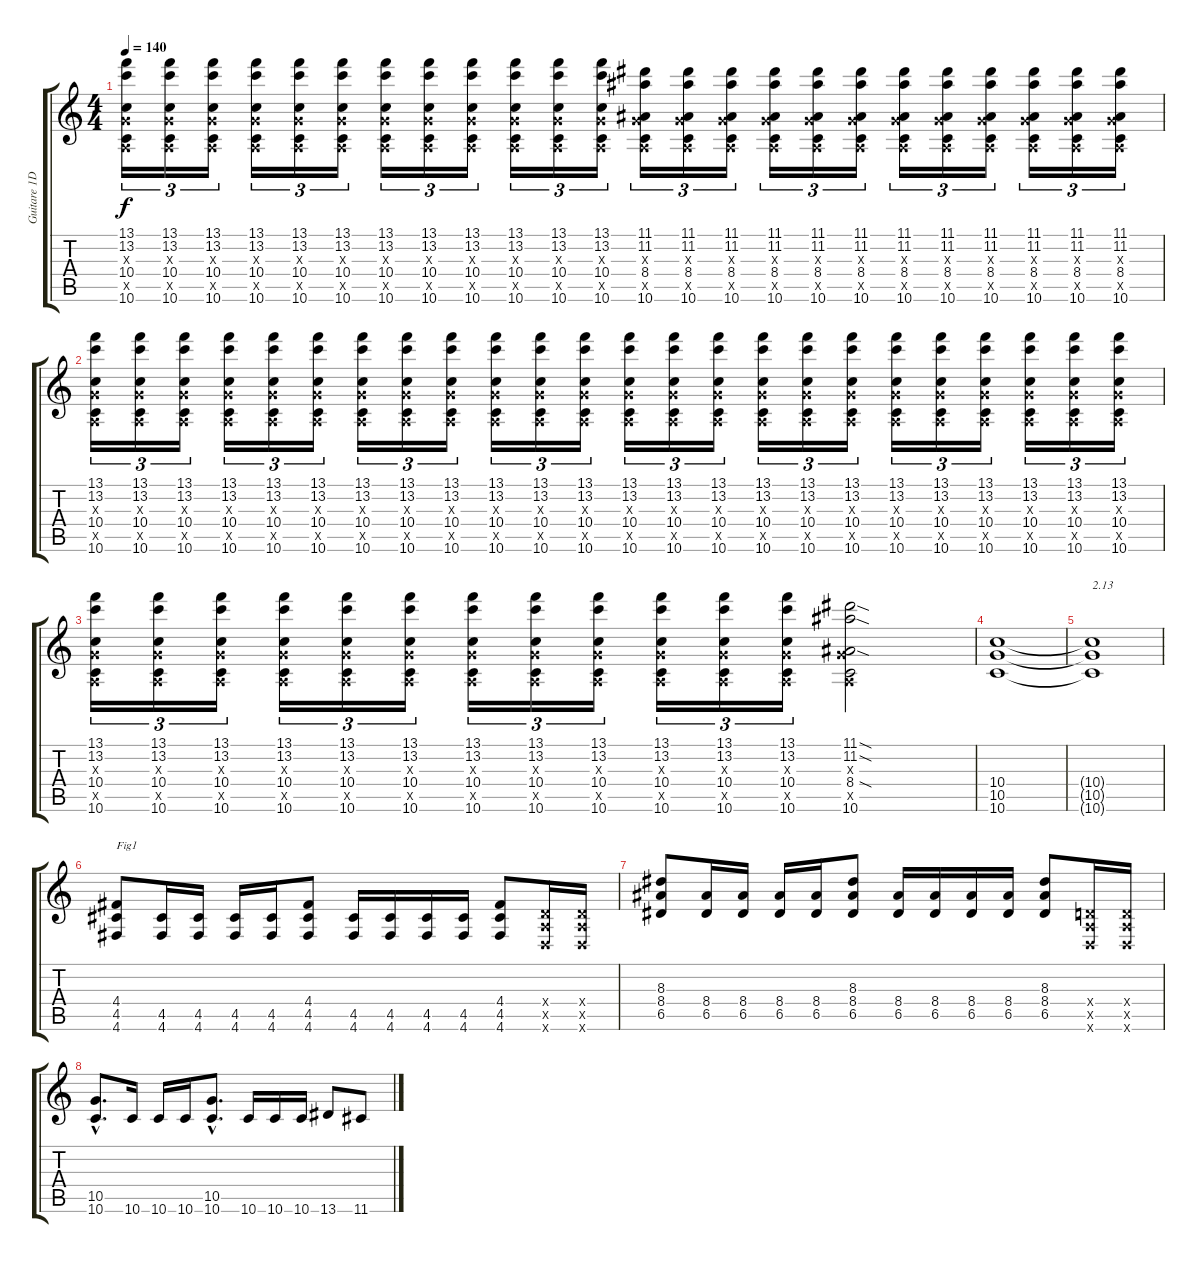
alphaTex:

\track ("Guitare 1Dr-D" "Guitare 1D") {instrument overdrivenguitar}
\staff {score tabs}
\tuning (E4 B3 G3 D3 A2 D2) {hide}
\ts (4 4)
\tempo 140
\clef g2
\ks c
(13.1 13.2 0.3{x} 10.4 0.5{x} 10.6).16{tu (3 2) dy f} (13.1 13.2 0.3{x} 10.4 0.5{x} 10.6).16{tu (3 2)} (13.1 13.2 0.3{x} 10.4 0.5{x} 10.6).16{tu (3 2)} (13.1 13.2 0.3{x} 10.4 0.5{x} 10.6).16{tu (3 2)} (13.1 13.2 0.3{x} 10.4 0.5{x} 10.6).16{tu (3 2)} (13.1 13.2 0.3{x} 10.4 0.5{x} 10.6).16{tu (3 2)} (13.1 13.2 0.3{x} 10.4 0.5{x} 10.6).16{tu (3 2)} (13.1 13.2 0.3{x} 10.4 0.5{x} 10.6).16{tu (3 2)} (13.1 13.2 0.3{x} 10.4 0.5{x} 10.6).16{tu (3 2)} (13.1 13.2 0.3{x} 10.4 0.5{x} 10.6).16{tu (3 2)} (13.1 13.2 0.3{x} 10.4 0.5{x} 10.6).16{tu (3 2)} (13.1 13.2 0.3{x} 10.4 0.5{x} 10.6).16{tu (3 2)} (11.1 11.2 0.3{x} 8.4 0.5{x} 10.6).16{tu (3 2)} (11.1 11.2 0.3{x} 8.4 0.5{x} 10.6).16{tu (3 2)} (11.1 11.2 0.3{x} 8.4 0.5{x} 10.6).16{tu (3 2)} (11.1 11.2 0.3{x} 8.4 0.5{x} 10.6).16{tu (3 2)} (11.1 11.2 0.3{x} 8.4 0.5{x} 10.6).16{tu (3 2)} (11.1 11.2 0.3{x} 8.4 0.5{x} 10.6).16{tu (3 2)} (11.1 11.2 0.3{x} 8.4 0.5{x} 10.6).16{tu (3 2)} (11.1 11.2 0.3{x} 8.4 0.5{x} 10.6).16{tu (3 2)} (11.1 11.2 0.3{x} 8.4 0.5{x} 10.6).16{tu (3 2)} (11.1 11.2 0.3{x} 8.4 0.5{x} 10.6).16{tu (3 2)} (11.1 11.2 0.3{x} 8.4 0.5{x} 10.6).16{tu (3 2)} (11.1 11.2 0.3{x} 8.4 0.5{x} 10.6).16{tu (3 2)} |
(13.1 13.2 0.3{x} 10.4 0.5{x} 10.6).16{tu (3 2)} (13.1 13.2 0.3{x} 10.4 0.5{x} 10.6).16{tu (3 2)} (13.1 13.2 0.3{x} 10.4 0.5{x} 10.6).16{tu (3 2)} (13.1 13.2 0.3{x} 10.4 0.5{x} 10.6).16{tu (3 2)} (13.1 13.2 0.3{x} 10.4 0.5{x} 10.6).16{tu (3 2)} (13.1 13.2 0.3{x} 10.4 0.5{x} 10.6).16{tu (3 2)} (13.1 13.2 0.3{x} 10.4 0.5{x} 10.6).16{tu (3 2)} (13.1 13.2 0.3{x} 10.4 0.5{x} 10.6).16{tu (3 2)} (13.1 13.2 0.3{x} 10.4 0.5{x} 10.6).16{tu (3 2)} (13.1 13.2 0.3{x} 10.4 0.5{x} 10.6).16{tu (3 2)} (13.1 13.2 0.3{x} 10.4 0.5{x} 10.6).16{tu (3 2)} (13.1 13.2 0.3{x} 10.4 0.5{x} 10.6).16{tu (3 2)} (13.1 13.2 0.3{x} 10.4 0.5{x} 10.6).16{tu (3 2)} (13.1 13.2 0.3{x} 10.4 0.5{x} 10.6).16{tu (3 2)} (13.1 13.2 0.3{x} 10.4 0.5{x} 10.6).16{tu (3 2)} (13.1 13.2 0.3{x} 10.4 0.5{x} 10.6).16{tu (3 2)} (13.1 13.2 0.3{x} 10.4 0.5{x} 10.6).16{tu (3 2)} (13.1 13.2 0.3{x} 10.4 0.5{x} 10.6).16{tu (3 2)} (13.1 13.2 0.3{x} 10.4 0.5{x} 10.6).16{tu (3 2)} (13.1 13.2 0.3{x} 10.4 0.5{x} 10.6).16{tu (3 2)} (13.1 13.2 0.3{x} 10.4 0.5{x} 10.6).16{tu (3 2)} (13.1 13.2 0.3{x} 10.4 0.5{x} 10.6).16{tu (3 2)} (13.1 13.2 0.3{x} 10.4 0.5{x} 10.6).16{tu (3 2)} (13.1 13.2 0.3{x} 10.4 0.5{x} 10.6).16{tu (3 2)} |
(13.1 13.2 0.3{x} 10.4 0.5{x} 10.6).16{tu (3 2)} (13.1 13.2 0.3{x} 10.4 0.5{x} 10.6).16{tu (3 2)} (13.1 13.2 0.3{x} 10.4 0.5{x} 10.6).16{tu (3 2)} (13.1 13.2 0.3{x} 10.4 0.5{x} 10.6).16{tu (3 2)} (13.1 13.2 0.3{x} 10.4 0.5{x} 10.6).16{tu (3 2)} (13.1 13.2 0.3{x} 10.4 0.5{x} 10.6).16{tu (3 2)} (13.1 13.2 0.3{x} 10.4 0.5{x} 10.6).16{tu (3 2)} (13.1 13.2 0.3{x} 10.4 0.5{x} 10.6).16{tu (3 2)} (13.1 13.2 0.3{x} 10.4 0.5{x} 10.6).16{tu (3 2)} (13.1 13.2 0.3{x} 10.4 0.5{x} 10.6).16{tu (3 2)} (13.1 13.2 0.3{x} 10.4 0.5{x} 10.6).16{tu (3 2)} (13.1 13.2 0.3{x} 10.4 0.5{x} 10.6).16{tu (3 2)} (11.1{sod} 11.2{sod} 0.3{x} 8.4{sod} 0.5{x} 10.6).2 |
(10.4 10.5 10.6).1 |
(10.4{t} 10.5{t} 10.6{t}).1{txt "2.13"} |
(4.4 4.5 4.6).8{txt "Fig1"} (4.5 4.6).16 (4.5 4.6).16 (4.5 4.6).16 (4.5 4.6).16 (4.4 4.5 4.6).8 (4.5 4.6).16 (4.5 4.6).16 (4.5 4.6).16 (4.5 4.6).16 (4.4 4.5 4.6).8 (0.4{x} 0.5{x} 0.6{x}).16 (0.4{x} 0.5{x} 0.6{x}).16 |
(8.3 8.4 6.5).8 (8.4 6.5).16 (8.4 6.5).16 (8.4 6.5).16 (8.4 6.5).16 (8.3 8.4 6.5).8 (8.4 6.5).16 (8.4 6.5).16 (8.4 6.5).16 (8.4 6.5).16 (8.3 8.4 6.5).8 (0.4{x} 0.5{x} 0.6{x}).16 (0.4{x} 0.5{x} 0.6{x}).16 |
(10.5{hac} 10.6{hac}).8{d} 10.6.16 10.6.16 10.6.16 (10.5{hac} 10.6{hac}).8{d} 10.6.16 10.6.16 10.6.16 13.6.8 11.6.8
